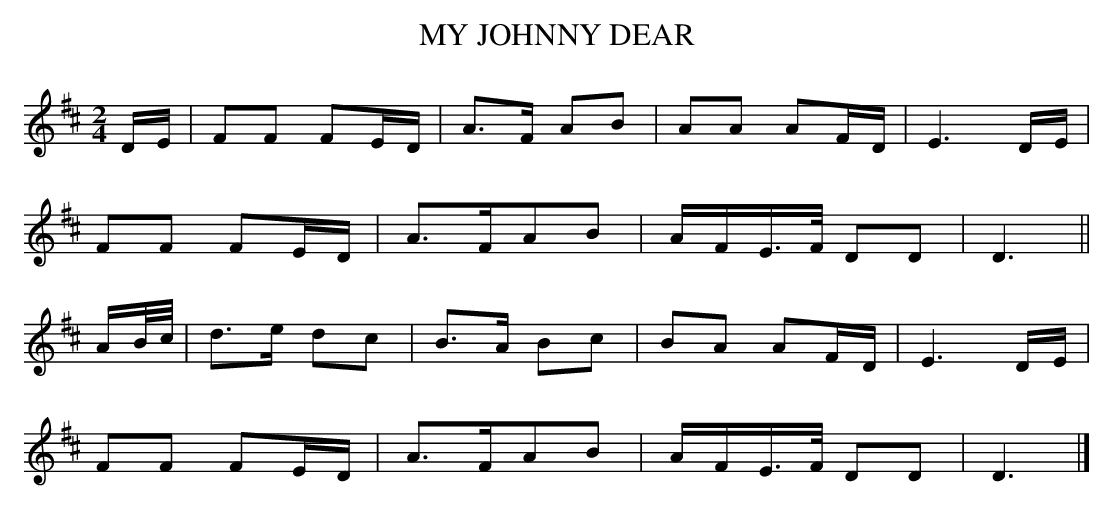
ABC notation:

X:1
T:MY JOHNNY DEAR
Y:"moderate"
M:2/4
L:1/16
K:D
DE|F2F2 F2ED|A3F A2B2|A2A2 A2FD|E6DE|
F2F2 F2ED|A3FA2B2|AFE>F D2D2|D6||
AB/c/|d3e d2c2|B3A B2c2|B2A2 A2FD|E6DE|
F2F2 F2ED|A3FA2B2|AFE>F D2D2|D6|]
